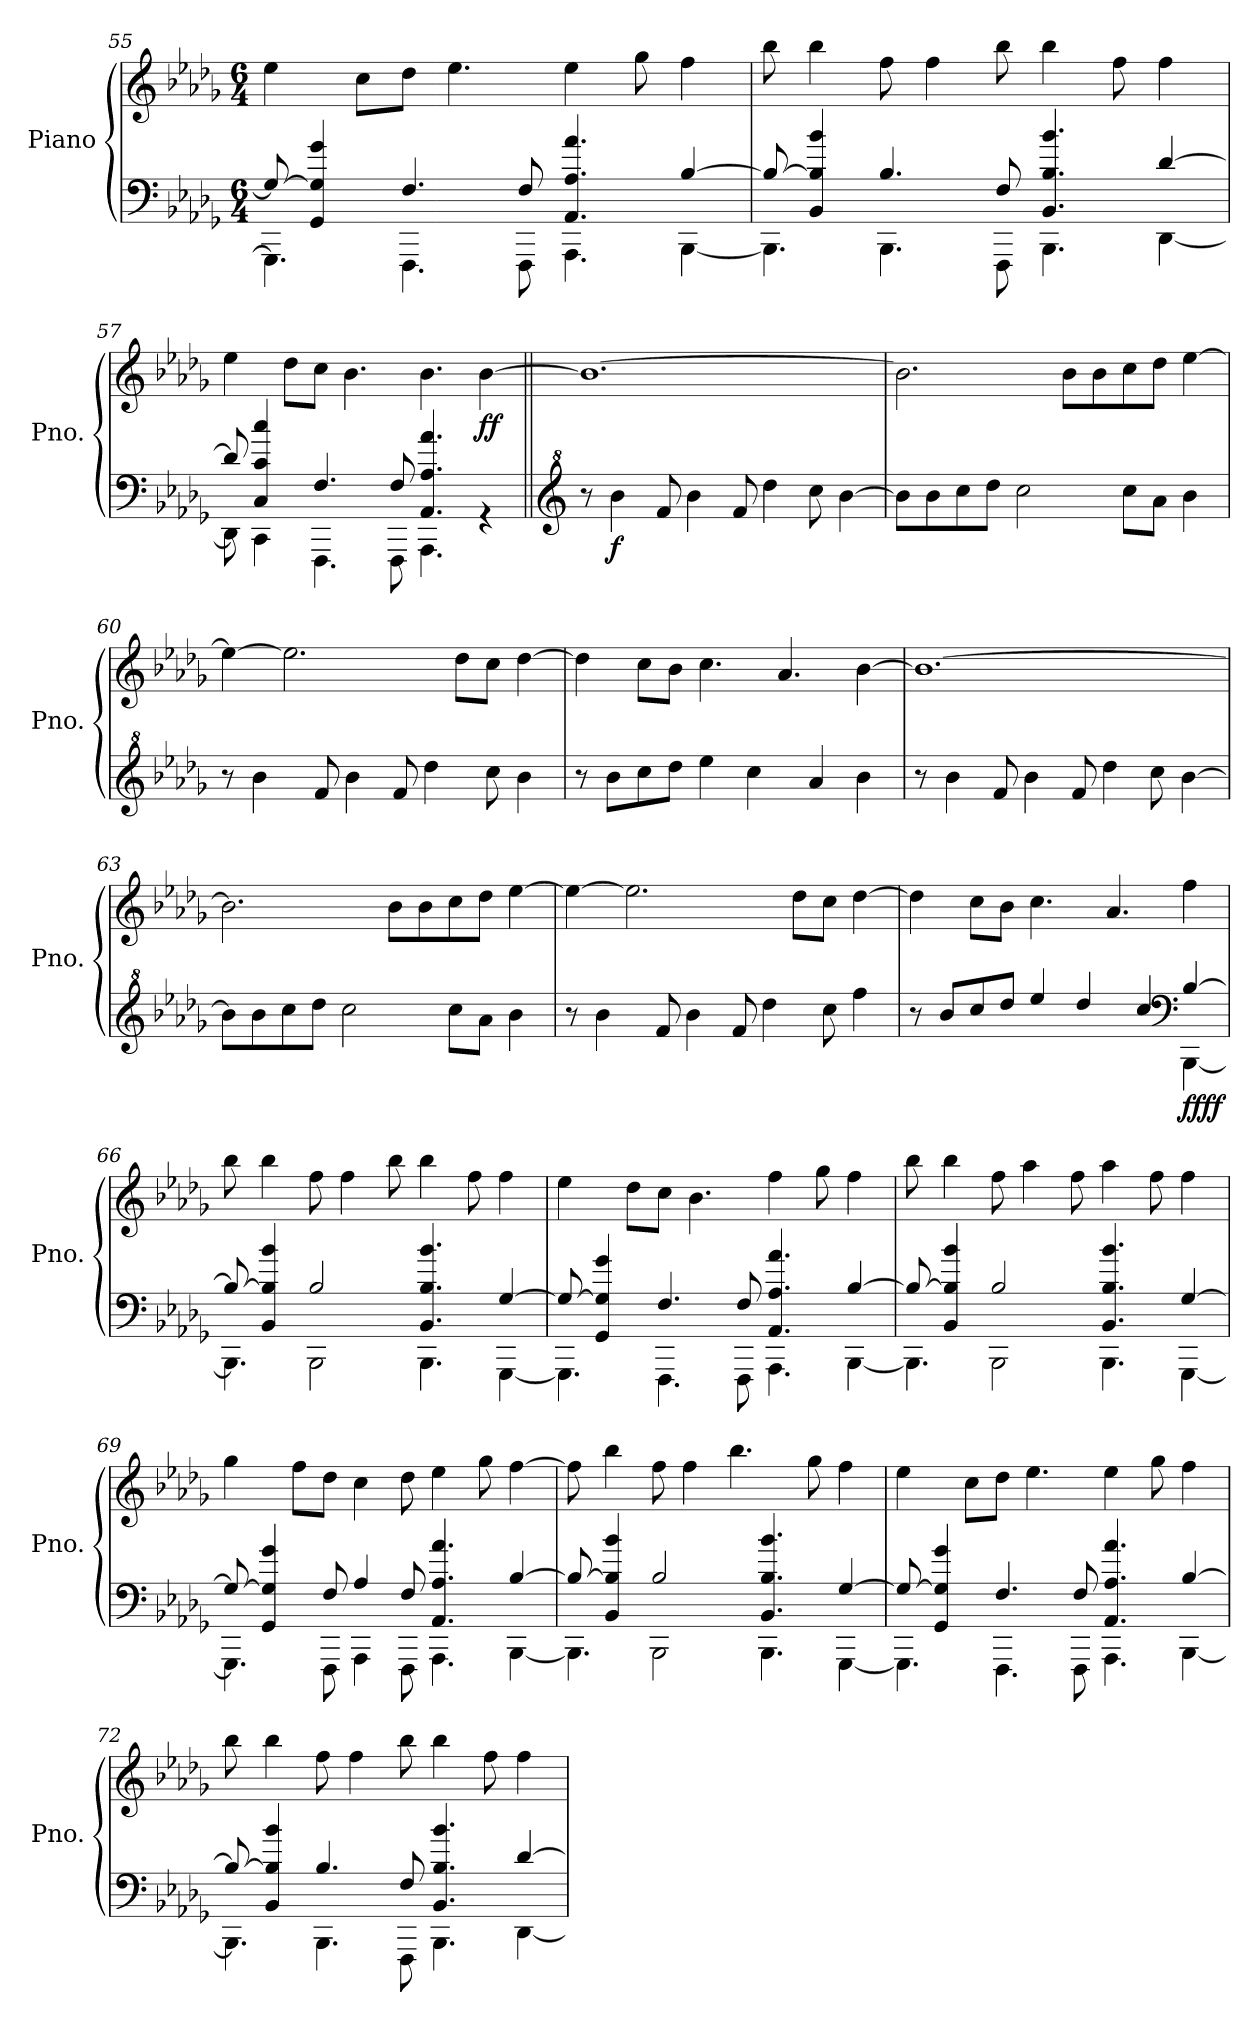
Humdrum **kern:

**kern	**kern	**dynam
*part1	*part1	*part1
*staff2	*staff1	*staff1/2
*I"Piano	*	*
*I'Pno.	*	*
*clefF4	*clefG2	*
*k[b-e-a-d-g-]	*k[b-e-a-d-g-]	*
*M6/4	*M6/4	*
=55	=55	=55
*^	*	*
8G-/_	4.GGG-\]	4ee-\	.
4GG-/ 4G-/] 4g-/	.	.	.
.	.	8cc\L	.
4.F/	4.FFF\	8dd-\J	.
.	.	4.ee-\	.
8F/	8FFF\	.	.
4.AA-/ 4.A-/ 4.a-/	4.AAA-\	4ee-\	.
.	.	8gg-\	.
[4B-/	[4BBB-\	4ff\	.
=56	=56	=56	=56
8B-/_	4.BBB-\]	8bb-\	.
4BB-/ 4B-/] 4b-/	.	4bb-\	.
4.B-/	4.BBB-\	8ff\	.
.	.	4ff\	.
8F/	8FFF\	8bb-\	.
4.BB-/ 4.B-/ 4.b-/	4.BBB-\	4bb-\	.
.	.	8ff\	.
[4d-/	[4DD-\	4ff\	.
=57	=57	=57	=57
8d-/]	8DD-\]	4ee-\	.
4C/ 4c/ 4cc/	4CC\	.	.
.	.	8dd-\L	.
4.F/	4.FFF\	8cc\J	.
.	.	4.b-\	.
8F/	8FFF\	.	.
4.AA-/ 4.A-/ 4.a-/	4.AAA-\	4.b-\	.
!	!	!	!LO:DY:b
4rGG	4ryy	[4b-\	ff
*v	*v	*	*
!!LO:LB:g=z
=58||	=58||	=58||
*clefG^2	*	*
8r	1.b-_	.
!	!	!LO:DY:b=2
4bb-\	.	f
8ff/	.	.
4bb-\	.	.
8ff/	.	.
4ddd-\	.	.
8ccc\	.	.
[4bb-\	.	.
=59	=59	=59
8bb-\L]	2.b-\]	.
8bb-\	.	.
8ccc\	.	.
8ddd-\J	.	.
2ccc\	.	.
.	8b-\L	.
.	8b-\	.
8ccc\L	8cc\	.
8aa-\J	8dd-\J	.
4bb-\	[4ee-\	.
=60	=60	=60
8r	4ee-\_	.
4bb-\	.	.
.	2.ee-\]	.
8ff/	.	.
4bb-\	.	.
8ff/	.	.
4ddd-\	.	.
.	8dd-\L	.
8ccc\	8cc\J	.
4bb-\	[4dd-\	.
=61	=61	=61
8r	4dd-\]	.
8bb-\L	.	.
8ccc\	8cc\L	.
8ddd-\J	8b-\J	.
4eee-\	4.cc\	.
4ccc\	.	.
.	4.a-/	.
4aa-/	.	.
4bb-\	[4b-\	.
!!LO:LB:g=z
=62	=62	=62
8r	1.b-_	.
4bb-\	.	.
8ff/	.	.
4bb-\	.	.
8ff/	.	.
4ddd-\	.	.
8ccc\	.	.
[4bb-\	.	.
=63	=63	=63
8bb-\L]	2.b-\]	.
8bb-\	.	.
8ccc\	.	.
8ddd-\J	.	.
2ccc\	.	.
.	8b-\L	.
.	8b-\	.
8ccc\L	8cc\	.
8aa-\J	8dd-\J	.
4bb-\	[4ee-\	.
=64	=64	=64
8r	4ee-\_	.
4bb-\	.	.
.	2.ee-\]	.
8ff/	.	.
4bb-\	.	.
8ff/	.	.
4ddd-\	.	.
.	8dd-\L	.
8ccc\	8cc\J	.
4fff\	[4dd-\	.
=65	=65	=65
*^	*	*
8r	4ryy	4dd-\]	.
8bb-/L	.	.	.
*v	*v	*	*
8ccc/	8cc\L	.
8ddd-/J	8b-\J	.
4eee-/	4.cc\	.
4ddd-/	.	.
.	4.a-/	.
4ccc/	.	.
*clefF4	*	*
*^	*	*
!	!	!	!LO:DY:b=2
!	!	!	!LO:DY:n=1:b
[4B-/	[4BBB-\	4ff\	ff ff
!!LO:PB:g=z
=66	=66	=66	=66
8B-/_	4.BBB-\]	8bb-\	.
4BB-/ 4B-/] 4b-/	.	4bb-\	.
2B-/	2BBB-\	8ff\	.
.	.	4ff\	.
.	.	8bb-\	.
4.BB-/ 4.B-/ 4.b-/	4.BBB-\	4bb-\	.
.	.	8ff\	.
[4G-/	[4GGG-\	4ff\	.
=67	=67	=67	=67
8G-/_	4.GGG-\]	4ee-\	.
4GG-/ 4G-/] 4g-/	.	.	.
.	.	8dd-\L	.
4.F/	4.FFF\	8cc\J	.
.	.	4.b-\	.
8F/	8FFF\	.	.
4.AA-/ 4.A-/ 4.a-/	4.AAA-\	4ff\	.
.	.	8gg-\	.
[4B-/	[4BBB-\	4ff\	.
=68	=68	=68	=68
8B-/_	4.BBB-\]	8bb-\	.
4BB-/ 4B-/] 4b-/	.	4bb-\	.
2B-/	2BBB-\	8ff\	.
.	.	4aa-\	.
.	.	8ff\	.
4.BB-/ 4.B-/ 4.b-/	4.BBB-\	4aa-\	.
.	.	8ff\	.
[4G-/	[4GGG-\	4ff\	.
=69	=69	=69	=69
8G-/_	4.GGG-\]	4gg-\	.
4GG-/ 4G-/] 4g-/	.	.	.
.	.	8ff\L	.
8F/	8FFF\	8dd-\J	.
4A-/	4AAA-\	4cc\	.
8F/	8FFF\	8dd-\	.
4.AA-/ 4.A-/ 4.a-/	4.AAA-\	4ee-\	.
.	.	8gg-\	.
[4B-/	[4BBB-\	[4ff\	.
!!LO:LB:g=z
=70	=70	=70	=70
8B-/_	4.BBB-\]	8ff\]	.
4BB-/ 4B-/] 4b-/	.	4bb-\	.
2B-/	2BBB-\	8ff\	.
.	.	4ff\	.
.	.	4.bb-\	.
4.BB-/ 4.B-/ 4.b-/	4.BBB-\	.	.
.	.	8gg-\	.
[4G-/	[4GGG-\	4ff\	.
=71	=71	=71	=71
8G-/_	4.GGG-\]	4ee-\	.
4GG-/ 4G-/] 4g-/	.	.	.
.	.	8cc\L	.
4.F/	4.FFF\	8dd-\J	.
.	.	4.ee-\	.
8F/	8FFF\	.	.
4.AA-/ 4.A-/ 4.a-/	4.AAA-\	4ee-\	.
.	.	8gg-\	.
[4B-/	[4BBB-\	4ff\	.
=72	=72	=72	=72
8B-/_	4.BBB-\]	8bb-\	.
4BB-/ 4B-/] 4b-/	.	4bb-\	.
4.B-/	4.BBB-\	8ff\	.
.	.	4ff\	.
8F/	8FFF\	8bb-\	.
4.BB-/ 4.B-/ 4.b-/	4.BBB-\	4bb-\	.
.	.	8ff\	.
[4d-/	[4DD-\	4ff\	.
*v	*v	*	*
=	=	=
*-	*-	*-
